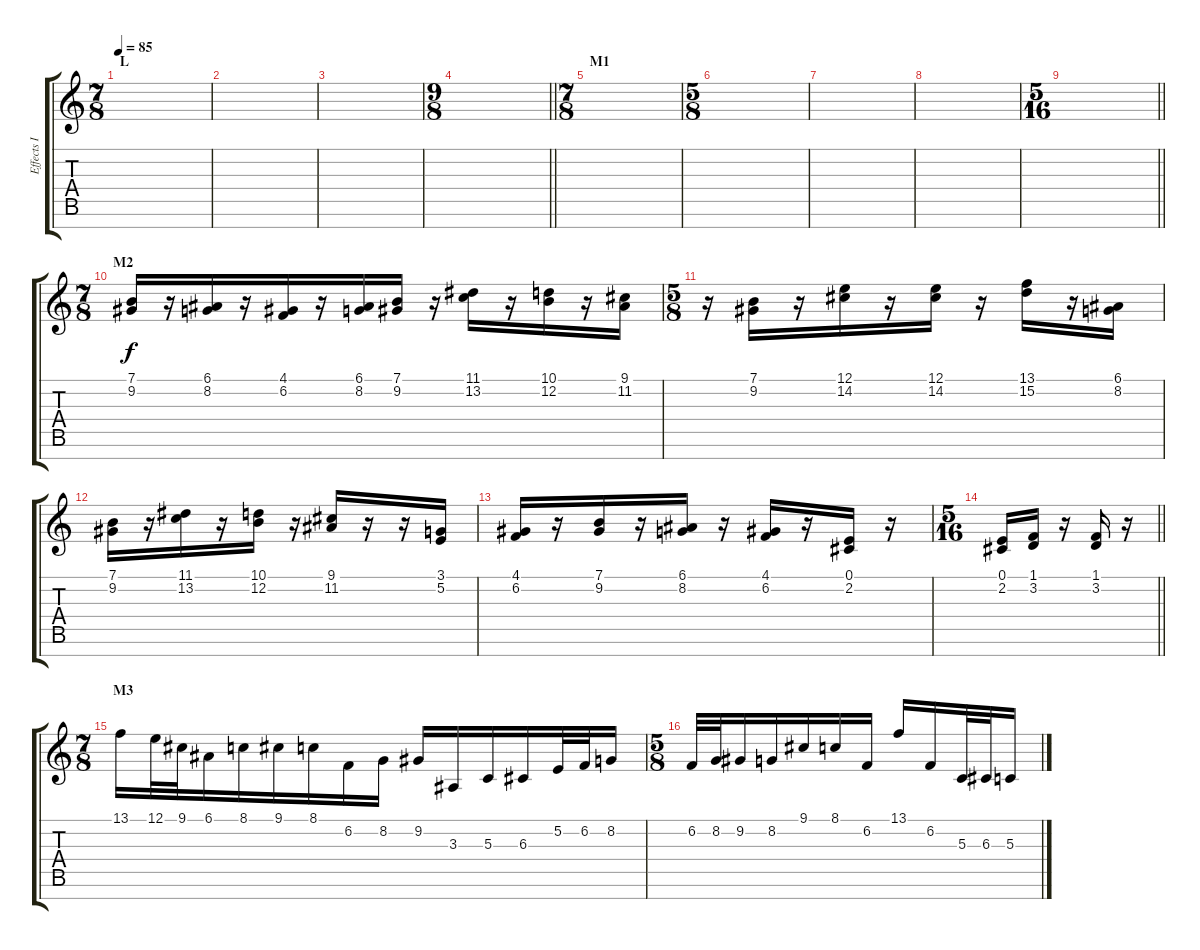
\track ("Effects I" "Effects I") {instrument choiraahs}
\staff {score tabs}
\tuning (E4 B3 G3 D3 A2 E2 B1) {hide}
\ts (7 8)
\section ("" "L")
\tempo 85
\clef g2
\ks c
|
|
|
\ts (9 8)
\barLineRight lightlight
|
\ts (7 8)
\section ("" "M1")
|
\ts (5 8)
|
|
|
\ts (5 16)
\barLineRight lightlight
|
\ts (7 8)
\section ("" "M2")
(7.1 9.2).16{volume 10 instrument honkytonkpiano} r.16 (6.1 8.2).16 r.16 (4.1 6.2).16 r.16 (6.1 8.2).16 (7.1 9.2).16 r.16 (11.1 13.2).16 r.16 (10.1 12.2).16 r.16 (9.1 11.2).16 |
\ts (5 8)
r.16 (7.1 9.2).16 r.16 (12.1 14.2).16 r.16 (12.1 14.2).16 r.16 (13.1 15.2).16 r.16 (6.1 8.2).16 |
(7.1 9.2).16 r.16 (11.1 13.2).16 r.16 (10.1 12.2).16 r.16 (9.1 11.2).16 r.16 r.16 (3.1 5.2).16 |
(4.1 6.2).16 r.16 (7.1 9.2).16 r.16 (6.1 8.2).16 r.16 (4.1 6.2).16 r.16 (0.1 2.2).16 r.16 |
\ts (5 16)
\barLineRight lightlight
(0.1 2.2).16 (1.1 3.2).16 r.16 (1.1 3.2).16 r.16 |
\ts (7 8)
\section ("" "M3")
13.1.16{volume 15 instrument churchorgan} 12.1.32 9.1.32 6.1.16 8.1.16 9.1.16 8.1.16 6.2.16 8.2.16 9.2.16 3.3.16 5.3.16 6.3.16 5.2.32 6.2.32 8.2.16 |
\ts (5 8)
6.2.32 8.2.32 9.2.16 8.2.16 9.1.16 8.1.16 6.2.16 13.1.16 6.2.16 5.3.32 6.3.32 5.3.16
